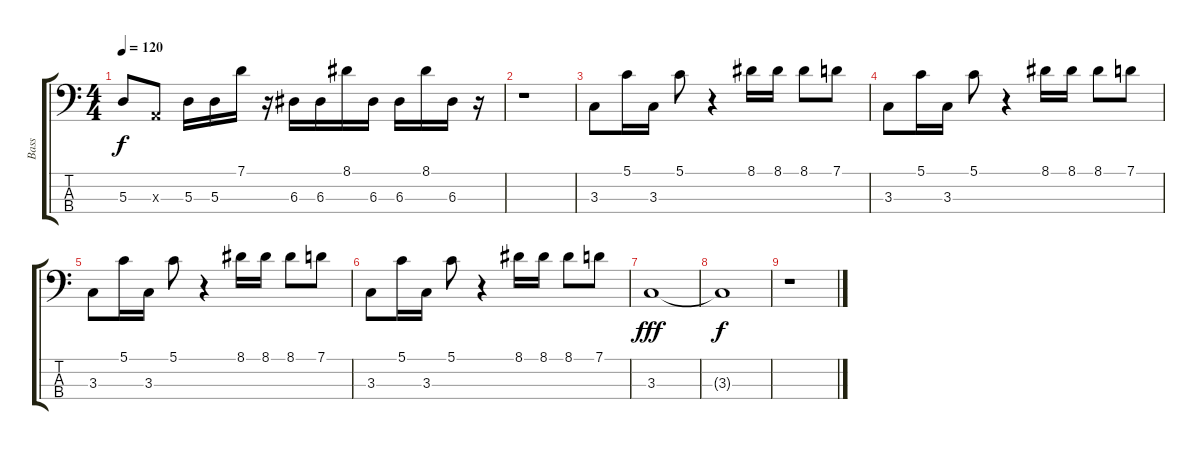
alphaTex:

\track ("Bass" "Bass") {instrument electricbassfinger}
\staff {score tabs}
\tuning (G2 D2 A1 D1) {hide}
\ts (4 4)
\tempo 120
\clef f4
\ks c
5.3.8{dy f volume 15 instrument slapbass1} 0.3{x}.8 5.3.16 5.3.16 7.1.16 r.16 6.3.16 6.3.16 8.1.16 6.3.16 6.3.16 8.1.16 6.3.16 r.16 |
r.1 |
3.3.8{volume 14 instrument slapbass1} 5.1.16 3.3.16 5.1.8 r.4 8.1.16 8.1.16 8.1.8 7.1.8 |
3.3.8{volume 14 instrument slapbass1} 5.1.16 3.3.16 5.1.8 r.4 8.1.16 8.1.16 8.1.8 7.1.8 |
3.3.8{volume 14 instrument slapbass1} 5.1.16 3.3.16 5.1.8 r.4 8.1.16 8.1.16 8.1.8 7.1.8 |
3.3.8{volume 14 instrument slapbass1} 5.1.16 3.3.16 5.1.8 r.4 8.1.16 8.1.16 8.1.8 7.1.8 |
3.3.1{dy fff instrument electricbassfinger} |
3.3{t}.1{dy f} |
r.1
